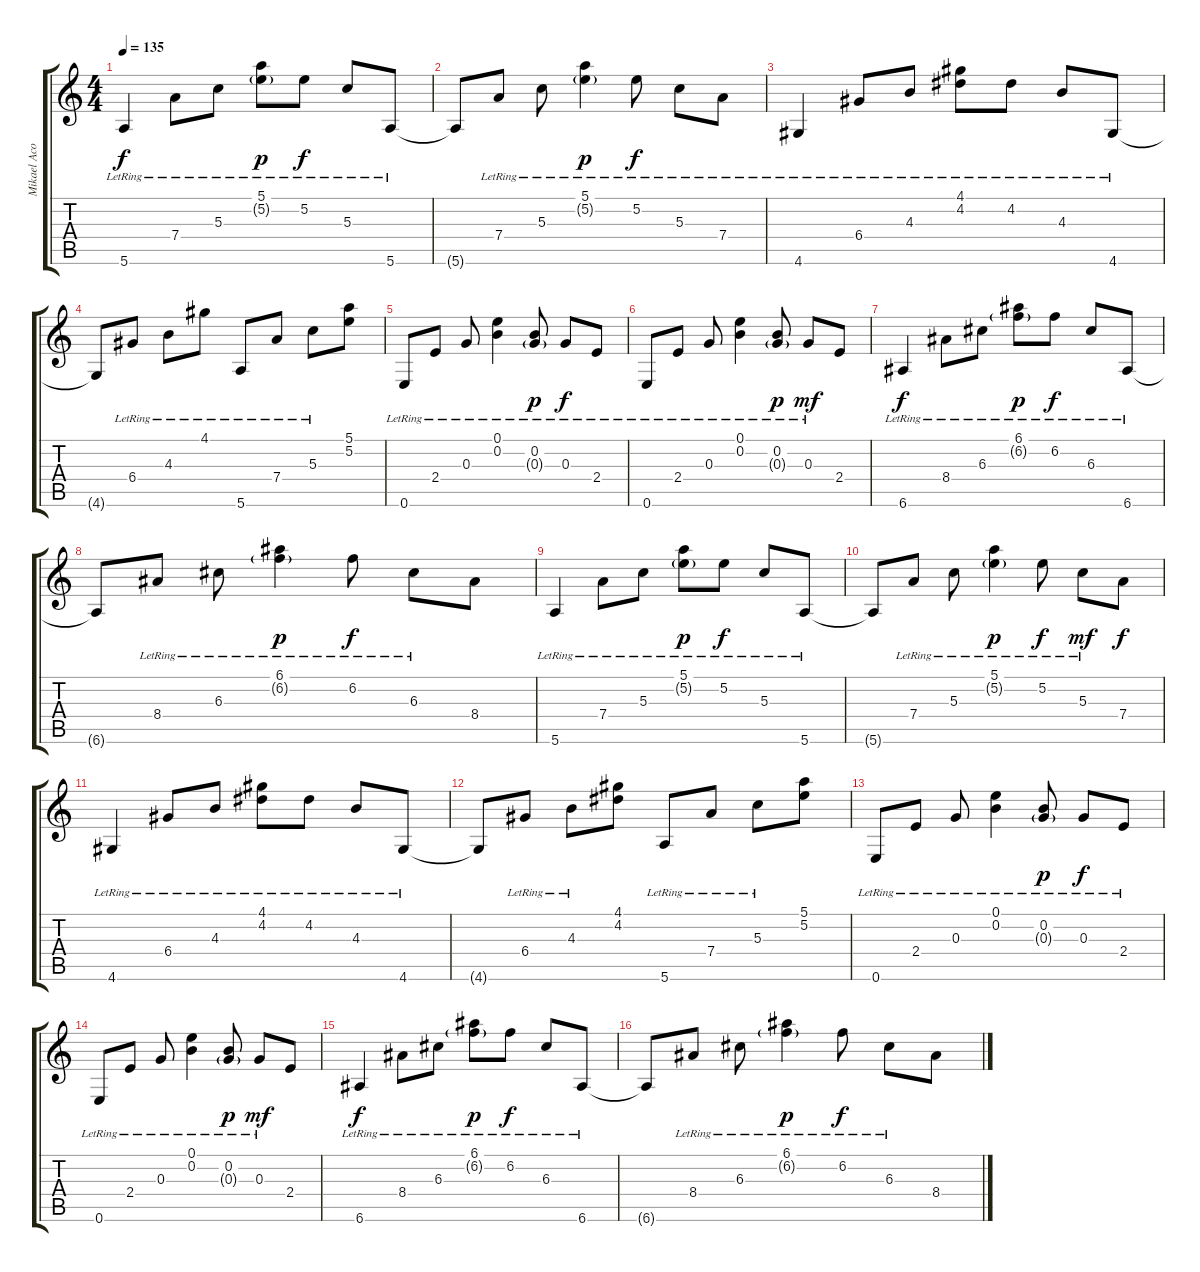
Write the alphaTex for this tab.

\track ("Mikael Acoustic" "Mikael Aco") {instrument acousticguitarsteel}
\staff {score tabs}
\tuning (E4 B3 G3 D3 A2 E2) {hide}
\ts (4 4)
\tempo 135
\clef g2
\ks c
5.6{lr}.4{dy f} 7.4{lr}.8 5.3{lr}.8 (5.1{lr} 5.2{g lr}).8{dy p} 5.2{lr}.8{dy f} 5.3{lr}.8 5.6{lr}.8 |
5.6{t}.8 7.4{lr}.8 5.3{lr}.8 (5.1{lr} 5.2{g}).4{dy p} 5.2{lr}.8{dy f} 5.3{lr}.8 7.4{lr}.8 |
4.6{lr}.4 6.4{lr}.8 4.3{lr}.8 (4.1{lr} 4.2).8 4.2{lr}.8 4.3{lr}.8 4.6{lr}.8 |
4.6{t}.8 6.4{lr}.8 4.3{lr}.8 4.1{lr}.8 5.6{lr}.8 7.4{lr}.8 5.3{lr}.8 (5.1 5.2).8 |
0.6{lr}.8 2.4{lr}.8 0.3{lr}.8 (0.1{lr} 0.2{lr}).4 (0.2{lr} 0.3{g lr}).8{dy p} 0.3{lr}.8{dy f} 2.4{lr}.8 |
0.6{lr}.8 2.4{lr}.8 0.3{lr}.8 (0.1{lr} 0.2{lr}).4 (0.2{lr} 0.3{g lr}).8{dy p} 0.3{lr}.8{dy mf} 2.4.8 |
6.6{lr}.4{dy f} 8.4{lr}.8 6.3{lr}.8 (6.1{lr} 6.2{g}).8{dy p} 6.2{lr}.8{dy f} 6.3{lr}.8 6.6{lr}.8 |
6.6{t}.8 8.4{lr}.8 6.3{lr}.8 (6.1{lr} 6.2{g lr}).4{dy p} 6.2{lr}.8{dy f} 6.3{lr}.8 8.4.8 |
5.6{lr}.4 7.4{lr}.8 5.3{lr}.8 (5.1{lr} 5.2{g lr}).8{dy p} 5.2{lr}.8{dy f} 5.3{lr}.8 5.6{lr}.8 |
5.6{t}.8 7.4{lr}.8 5.3{lr}.8 (5.1{lr} 5.2{g}).4{dy p} 5.2{lr}.8{dy f} 5.3{lr}.8{dy mf} 7.4.8{dy f} |
4.6{lr}.4 6.4{lr}.8 4.3{lr}.8 (4.1{lr} 4.2).8 4.2{lr}.8 4.3{lr}.8 4.6{lr}.8 |
4.6{t}.8 6.4{lr}.8 4.3{lr}.8 (4.1 4.2).8 5.6{lr}.8 7.4{lr}.8 5.3{lr}.8 (5.1 5.2).8 |
0.6{lr}.8 2.4{lr}.8 0.3{lr}.8 (0.1{lr} 0.2{lr}).4 (0.2{lr} 0.3{g lr}).8{dy p} 0.3{lr}.8{dy f} 2.4{lr}.8 |
0.6{lr}.8 2.4{lr}.8 0.3{lr}.8 (0.1{lr} 0.2{lr}).4 (0.2{lr} 0.3{g lr}).8{dy p} 0.3{lr}.8{dy mf} 2.4.8 |
6.6{lr}.4{dy f} 8.4{lr}.8 6.3{lr}.8 (6.1{lr} 6.2{g}).8{dy p} 6.2{lr}.8{dy f} 6.3{lr}.8 6.6{lr}.8 |
6.6{t}.8 8.4{lr}.8 6.3{lr}.8 (6.1{lr} 6.2{g lr}).4{dy p} 6.2{lr}.8{dy f} 6.3{lr}.8 8.4.8
